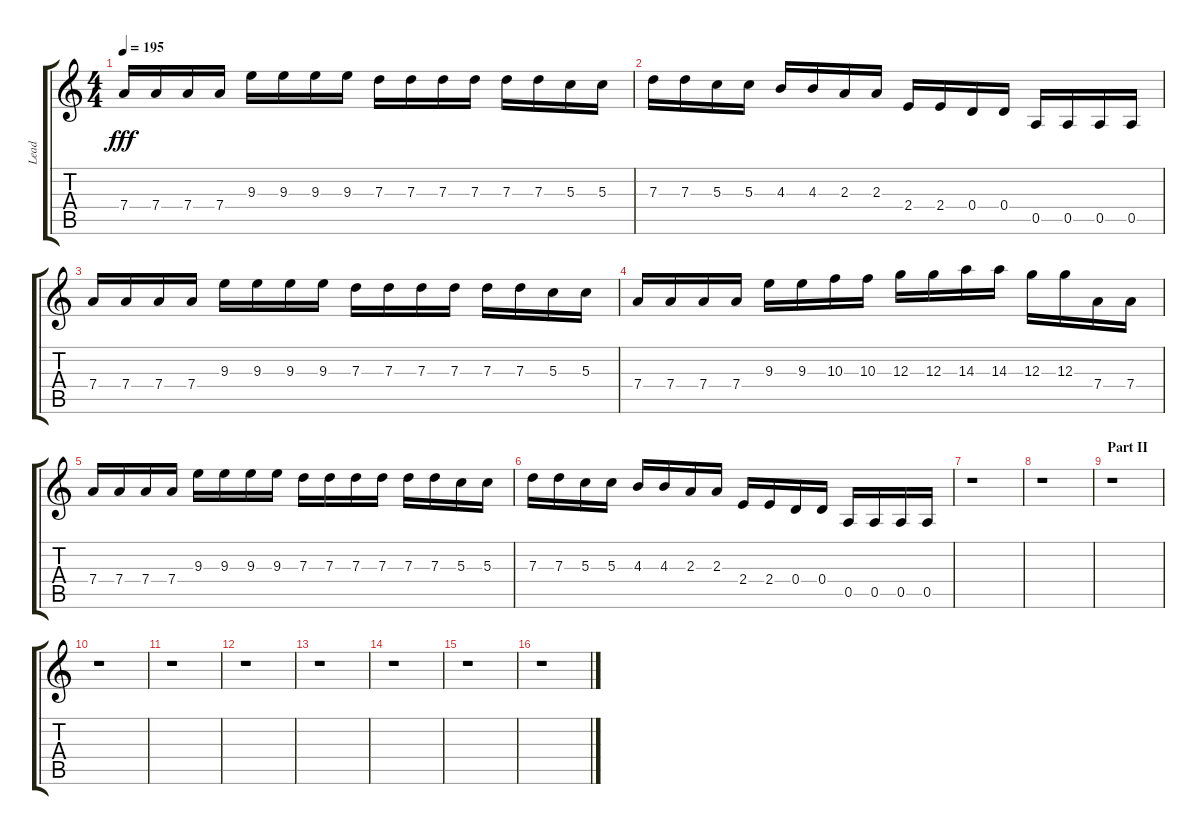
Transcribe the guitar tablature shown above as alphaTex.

\track ("Lead" "Lead") {instrument overdrivenguitar}
\staff {score tabs}
\tuning (E4 B3 G3 D3 A2 E2) {hide}
\ts (4 4)
\tempo 195
\clef g2
\ks c
7.4.16{dy fff} 7.4.16 7.4.16 7.4.16 9.3.16 9.3.16 9.3.16 9.3.16 7.3.16 7.3.16 7.3.16 7.3.16 7.3.16 7.3.16 5.3.16 5.3.16 |
7.3.16 7.3.16 5.3.16 5.3.16 4.3.16 4.3.16 2.3.16 2.3.16 2.4.16 2.4.16 0.4.16 0.4.16 0.5.16 0.5.16 0.5.16 0.5.16 |
7.4.16 7.4.16 7.4.16 7.4.16 9.3.16 9.3.16 9.3.16 9.3.16 7.3.16 7.3.16 7.3.16 7.3.16 7.3.16 7.3.16 5.3.16 5.3.16 |
7.4.16 7.4.16 7.4.16 7.4.16 9.3.16 9.3.16 10.3.16 10.3.16 12.3.16 12.3.16 14.3.16 14.3.16 12.3.16 12.3.16 7.4.16 7.4.16 |
7.4.16 7.4.16 7.4.16 7.4.16 9.3.16 9.3.16 9.3.16 9.3.16 7.3.16 7.3.16 7.3.16 7.3.16 7.3.16 7.3.16 5.3.16 5.3.16 |
7.3.16 7.3.16 5.3.16 5.3.16 4.3.16 4.3.16 2.3.16 2.3.16 2.4.16 2.4.16 0.4.16 0.4.16 0.5.16 0.5.16 0.5.16 0.5.16 |
r.1 |
r.1 |
\section ("" "Part II")
r.1 |
r.1 |
r.1 |
r.1 |
r.1 |
r.1 |
r.1 |
r.1
